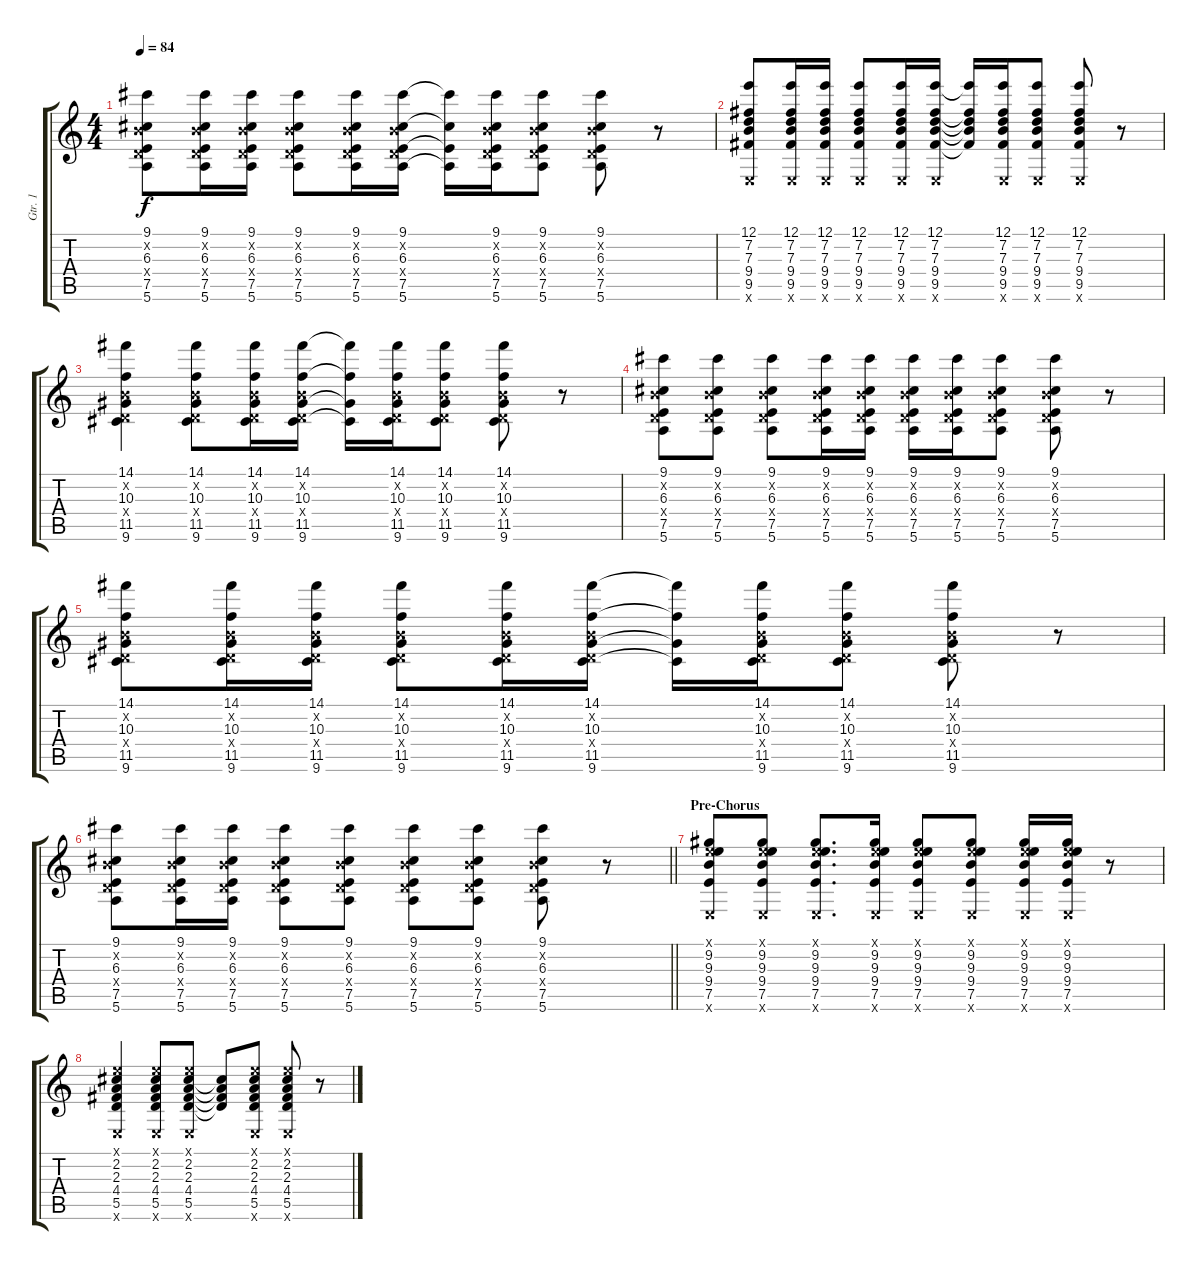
\track ("Gtr. 1" "Gtr. 1") {instrument electricguitarclean}
\staff {score tabs}
\tuning (E4 B3 G3 D3 A2 E2) {hide}
\ts (4 4)
\tempo 84
\clef g2
\ks c
(9.1 0.2{x} 6.3 0.4{x} 7.5 5.6).8{dy f} (9.1 0.2{x} 6.3 0.4{x} 7.5 5.6).16 (9.1 0.2{x} 6.3 0.4{x} 7.5 5.6).16 (9.1 0.2{x} 6.3 0.4{x} 7.5 5.6).8 (9.1 0.2{x} 6.3 0.4{x} 7.5 5.6).16 (9.1 0.2{x} 6.3 0.4{x} 7.5 5.6).16 (9.1{t} 6.3{t} 7.5{t} 5.6{t}).16 (9.1 0.2{x} 6.3 0.4{x} 7.5 5.6).16 (9.1 0.2{x} 6.3 0.4{x} 7.5 5.6).8 (9.1 0.2{x} 6.3 0.4{x} 7.5 5.6).8 r.8 |
(12.1 7.2 7.3 9.4 9.5 0.6{x}).8 (12.1 7.2 7.3 9.4 9.5 0.6{x}).16 (12.1 7.2 7.3 9.4 9.5 0.6{x}).16 (12.1 7.2 7.3 9.4 9.5 0.6{x}).8 (12.1 7.2 7.3 9.4 9.5 0.6{x}).16 (12.1 7.2 7.3 9.4 9.5 0.6{x}).16 (12.1{t} 7.2{t} 7.3{t} 9.4{t} 9.5{t}).16 (12.1 7.2 7.3 9.4 9.5 0.6{x}).16 (12.1 7.2 7.3 9.4 9.5 0.6{x}).8 (12.1 7.2 7.3 9.4 9.5 0.6{x}).8 r.8 |
(14.1 0.2{x} 10.3 0.4{x} 11.5 9.6).4 (14.1 0.2{x} 10.3 0.4{x} 11.5 9.6).8 (14.1 0.2{x} 10.3 0.4{x} 11.5 9.6).16 (14.1 0.2{x} 10.3 0.4{x} 11.5 9.6).16 (14.1{t} 10.3{t} 11.5{t} 9.6{t}).16 (14.1 0.2{x} 10.3 0.4{x} 11.5 9.6).16 (14.1 0.2{x} 10.3 0.4{x} 11.5 9.6).8 (14.1 0.2{x} 10.3 0.4{x} 11.5 9.6).8 r.8 |
(9.1 0.2{x} 6.3 0.4{x} 7.5 5.6).8 (9.1 0.2{x} 6.3 0.4{x} 7.5 5.6).8 (9.1 0.2{x} 6.3 0.4{x} 7.5 5.6).8 (9.1 0.2{x} 6.3 0.4{x} 7.5 5.6).16 (9.1 0.2{x} 6.3 0.4{x} 7.5 5.6).16 (9.1 0.2{x} 6.3 0.4{x} 7.5 5.6).16 (9.1 0.2{x} 6.3 0.4{x} 7.5 5.6).16 (9.1 0.2{x} 6.3 0.4{x} 7.5 5.6).8 (9.1 0.2{x} 6.3 0.4{x} 7.5 5.6).8 r.8 |
(14.1 0.2{x} 10.3 0.4{x} 11.5 9.6).8 (14.1 0.2{x} 10.3 0.4{x} 11.5 9.6).16 (14.1 0.2{x} 10.3 0.4{x} 11.5 9.6).16 (14.1 0.2{x} 10.3 0.4{x} 11.5 9.6).8 (14.1 0.2{x} 10.3 0.4{x} 11.5 9.6).16 (14.1 0.2{x} 10.3 0.4{x} 11.5 9.6).16 (14.1{t} 10.3{t} 11.5{t} 9.6{t}).16 (14.1 0.2{x} 10.3 0.4{x} 11.5 9.6).16 (14.1 0.2{x} 10.3 0.4{x} 11.5 9.6).8 (14.1 0.2{x} 10.3 0.4{x} 11.5 9.6).8 r.8 |
\barLineRight lightlight
(9.1 0.2{x} 6.3 0.4{x} 7.5 5.6).8 (9.1 0.2{x} 6.3 0.4{x} 7.5 5.6).16 (9.1 0.2{x} 6.3 0.4{x} 7.5 5.6).16 (9.1 0.2{x} 6.3 0.4{x} 7.5 5.6).8 (9.1 0.2{x} 6.3 0.4{x} 7.5 5.6).8 (9.1 0.2{x} 6.3 0.4{x} 7.5 5.6).8 (9.1 0.2{x} 6.3 0.4{x} 7.5 5.6).8 (9.1 0.2{x} 6.3 0.4{x} 7.5 5.6).8 r.8 |
\section ("" "Pre-Chorus")
(0.1{x} 9.2 9.3 9.4 7.5 0.6{x}).8 (0.1{x} 9.2 9.3 9.4 7.5 0.6{x}).8 (0.1{x} 9.2 9.3 9.4 7.5 0.6{x}).8{d} (0.1{x} 9.2 9.3 9.4 7.5 0.6{x}).16 (0.1{x} 9.2 9.3 9.4 7.5 0.6{x}).8 (0.1{x} 9.2 9.3 9.4 7.5 0.6{x}).8 (0.1{x} 9.2 9.3 9.4 7.5 0.6{x}).16 (0.1{x} 9.2 9.3 9.4 7.5 0.6{x}).16 r.8 |
(0.1{x} 2.2 2.3 4.4 5.5 0.6{x}).4 (0.1{x} 2.2 2.3 4.4 5.5 0.6{x}).8 (0.1{x} 2.2 2.3 4.4 5.5 0.6{x}).8 (2.2{t} 2.3{t} 4.4{t} 5.5{t}).8 (0.1{x} 2.2 2.3 4.4 5.5 0.6{x}).8 (0.1{x} 2.2 2.3 4.4 5.5 0.6{x}).8 r.8
